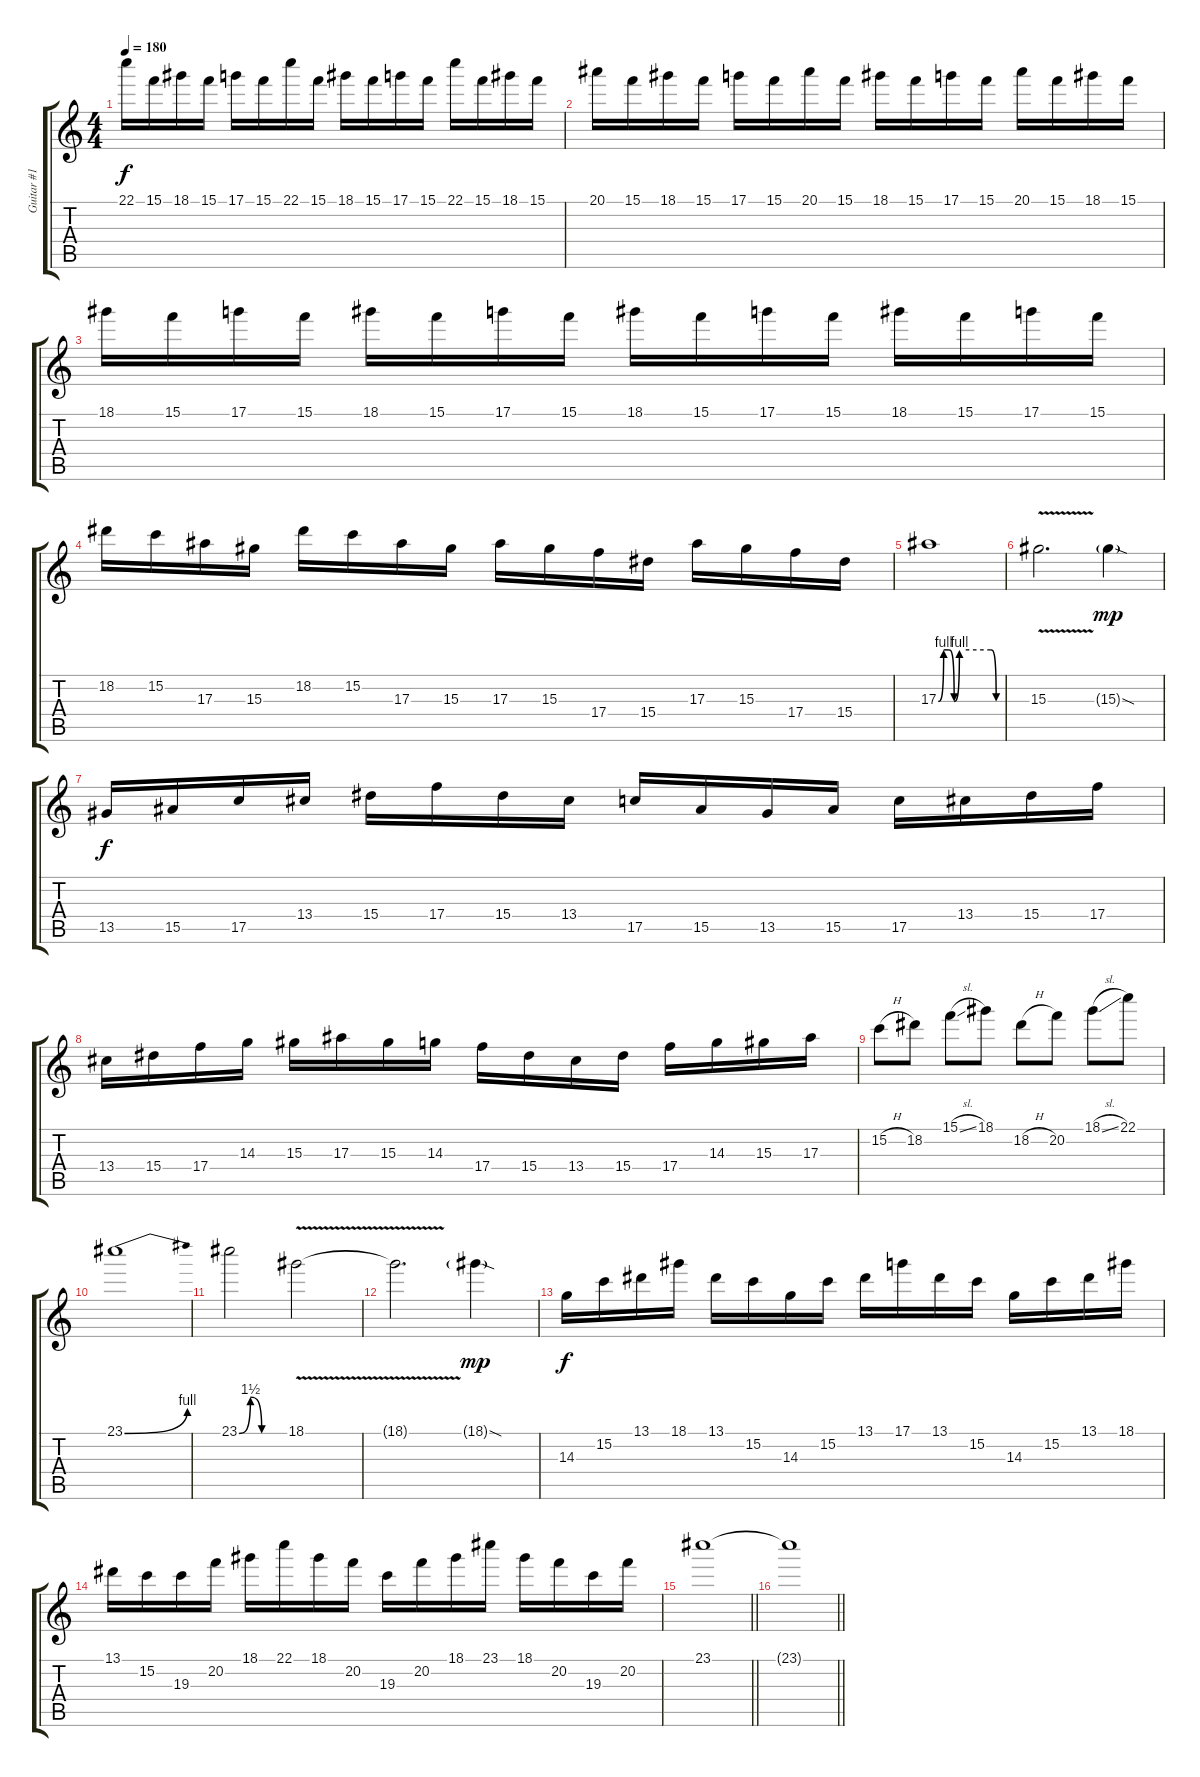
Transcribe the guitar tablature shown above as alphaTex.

\track ("Guitar #1" "Guitar #1") {instrument overdrivenguitar}
\staff {score tabs}
\tuning (D4 A3 F3 C3 G2 C2) {hide}
\ts (4 4)
\tempo 180
\clef g2
\ks c
22.1.16{dy f} 15.1.16 18.1.16 15.1.16 17.1.16 15.1.16 22.1.16 15.1.16 18.1.16 15.1.16 17.1.16 15.1.16 22.1.16 15.1.16 18.1.16 15.1.16 |
20.1.16 15.1.16 18.1.16 15.1.16 17.1.16 15.1.16 20.1.16 15.1.16 18.1.16 15.1.16 17.1.16 15.1.16 20.1.16 15.1.16 18.1.16 15.1.16 |
18.1.16 15.1.16 17.1.16 15.1.16 18.1.16 15.1.16 17.1.16 15.1.16 18.1.16 15.1.16 17.1.16 15.1.16 18.1.16 15.1.16 17.1.16 15.1.16 |
18.2.16 15.2.16 17.3.16 15.3.16 18.2.16 15.2.16 17.3.16 15.3.16 17.3.16 15.3.16 17.4.16 15.4.16 17.3.16 15.3.16 17.4.16 15.4.16 |
17.3{be (custom 0 0 5 4 10 4 15 0 20 4 50 4 55 0 60 0)}.1 |
15.3{v}.2{d} 15.3{sod g}.4{dy mp} |
13.5.16{dy f} 15.5.16 17.5.16 13.4.16 15.4.16 17.4.16 15.4.16 13.4.16 17.5.16 15.5.16 13.5.16 15.5.16 17.5.16 13.4.16 15.4.16 17.4.16 |
13.4.16 15.4.16 17.4.16 14.3.16 15.3.16 17.3.16 15.3.16 14.3.16 17.4.16 15.4.16 13.4.16 15.4.16 17.4.16 14.3.16 15.3.16 17.3.16 |
15.2{h}.8 18.2.8 15.1{sl}.8 18.1.8 18.2{h}.8 20.2.8 18.1{sl}.8 22.1.8 |
23.1{be (bend 0 0 60 4)}.1 |
23.1{be (custom 0 0 15 6 30 0 60 0)}.2 18.1{v}.2 |
18.1{t}.2{d} 18.1{sod g}.4{dy mp} |
14.3.16{dy f} 15.2.16 13.1.16 18.1.16 13.1.16 15.2.16 14.3.16 15.2.16 13.1.16 17.1.16 13.1.16 15.2.16 14.3.16 15.2.16 13.1.16 18.1.16 |
13.1.16 15.2.16 19.3.16 20.2.16 18.1.16 22.1.16 18.1.16 20.2.16 19.3.16 20.2.16 18.1.16 23.1.16 18.1.16 20.2.16 19.3.16 20.2.16 |
\barLineRight lightlight
23.1.1 |
\barLineRight lightlight
23.1{t}.1
